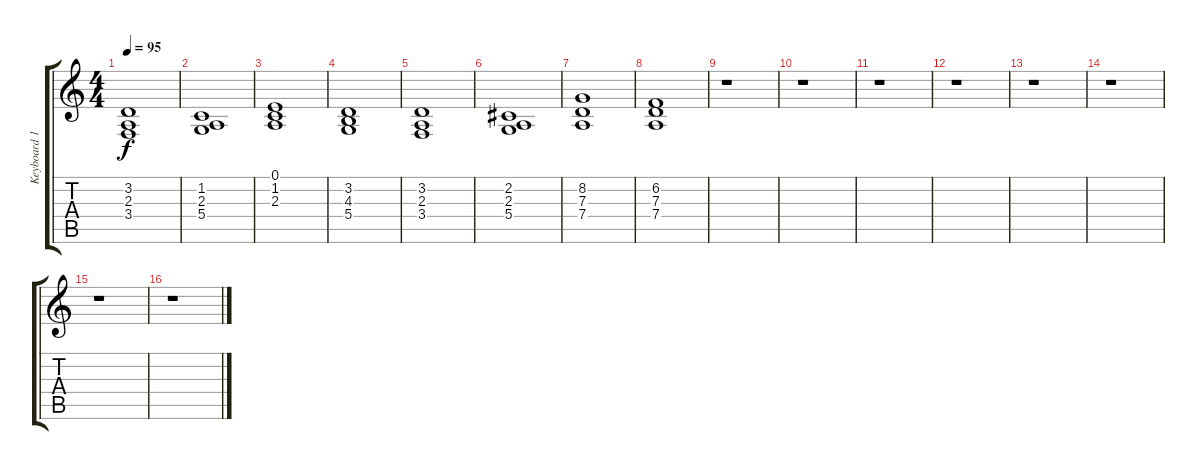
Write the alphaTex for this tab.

\track ("Keyboard 1" "Keyboard 1") {instrument fx4atmosphere}
\staff {score tabs}
\tuning (E4 B3 G3 D3 A2 E2) {hide}
\ts (4 4)
\tempo 95
\clef g2
\ks c
(3.2 2.3 3.4).1{dy f} |
(1.2 2.3 5.4).1 |
(0.1 1.2 2.3).1 |
(3.2 4.3 5.4).1 |
(3.2 2.3 3.4).1 |
(2.2 2.3 5.4).1 |
(8.2 7.3 7.4).1 |
(6.2 7.3 7.4).1 |
r.1 |
r.1 |
r.1 |
r.1 |
r.1 |
r.1 |
r.1 |
r.1
